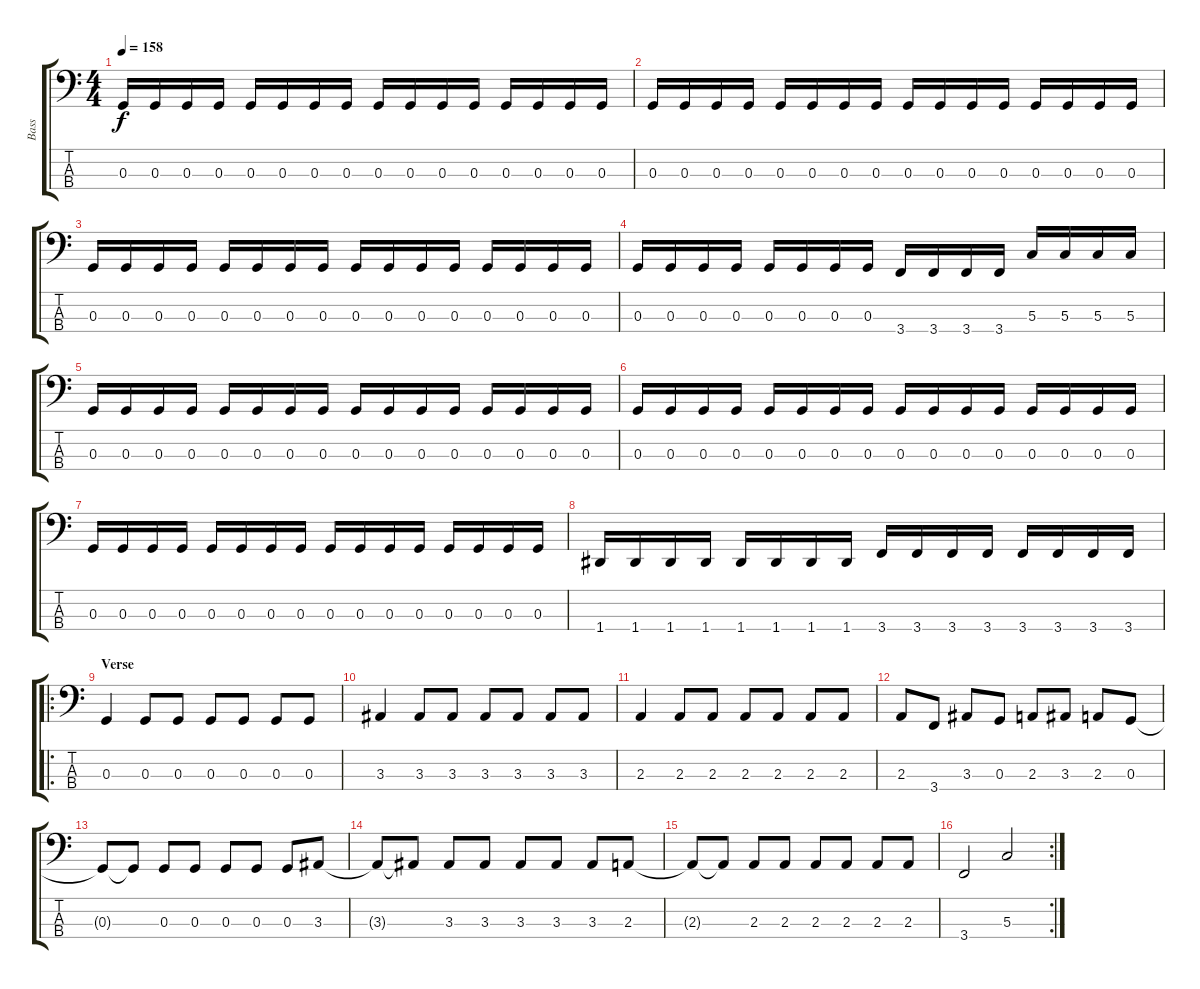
\track ("Bass" "Bass") {instrument electricbasspick}
\staff {score tabs}
\tuning (F2 C2 G1 D1) {hide}
\ts (4 4)
\tempo 158
\clef f4
\ks c
0.3.16{dy f} 0.3.16 0.3.16 0.3.16 0.3.16 0.3.16 0.3.16 0.3.16 0.3.16 0.3.16 0.3.16 0.3.16 0.3.16 0.3.16 0.3.16 0.3.16 |
0.3.16 0.3.16 0.3.16 0.3.16 0.3.16 0.3.16 0.3.16 0.3.16 0.3.16 0.3.16 0.3.16 0.3.16 0.3.16 0.3.16 0.3.16 0.3.16 |
0.3.16 0.3.16 0.3.16 0.3.16 0.3.16 0.3.16 0.3.16 0.3.16 0.3.16 0.3.16 0.3.16 0.3.16 0.3.16 0.3.16 0.3.16 0.3.16 |
0.3.16 0.3.16 0.3.16 0.3.16 0.3.16 0.3.16 0.3.16 0.3.16 3.4.16 3.4.16 3.4.16 3.4.16 5.3.16 5.3.16 5.3.16 5.3.16 |
0.3.16 0.3.16 0.3.16 0.3.16 0.3.16 0.3.16 0.3.16 0.3.16 0.3.16 0.3.16 0.3.16 0.3.16 0.3.16 0.3.16 0.3.16 0.3.16 |
0.3.16 0.3.16 0.3.16 0.3.16 0.3.16 0.3.16 0.3.16 0.3.16 0.3.16 0.3.16 0.3.16 0.3.16 0.3.16 0.3.16 0.3.16 0.3.16 |
0.3.16 0.3.16 0.3.16 0.3.16 0.3.16 0.3.16 0.3.16 0.3.16 0.3.16 0.3.16 0.3.16 0.3.16 0.3.16 0.3.16 0.3.16 0.3.16 |
1.4.16 1.4.16 1.4.16 1.4.16 1.4.16 1.4.16 1.4.16 1.4.16 3.4.16 3.4.16 3.4.16 3.4.16 3.4.16 3.4.16 3.4.16 3.4.16 |
\ro
\section ("" "Verse")
0.3.4 0.3.8 0.3.8 0.3.8 0.3.8 0.3.8 0.3.8 |
3.3.4 3.3.8 3.3.8 3.3.8 3.3.8 3.3.8 3.3.8 |
2.3.4 2.3.8 2.3.8 2.3.8 2.3.8 2.3.8 2.3.8 |
2.3.8 3.4.8 3.3.8 0.3.8 2.3.8 3.3.8 2.3.8 0.3.8 |
0.3{t}.8 0.3{t}.8 0.3.8 0.3.8 0.3.8 0.3.8 0.3.8 3.3.8 |
3.3{t}.8 3.3{t}.8 3.3.8 3.3.8 3.3.8 3.3.8 3.3.8 2.3.8 |
2.3{t}.8 2.3{t}.8 2.3.8 2.3.8 2.3.8 2.3.8 2.3.8 2.3.8 |
\rc 2
3.4.2 5.3.2
